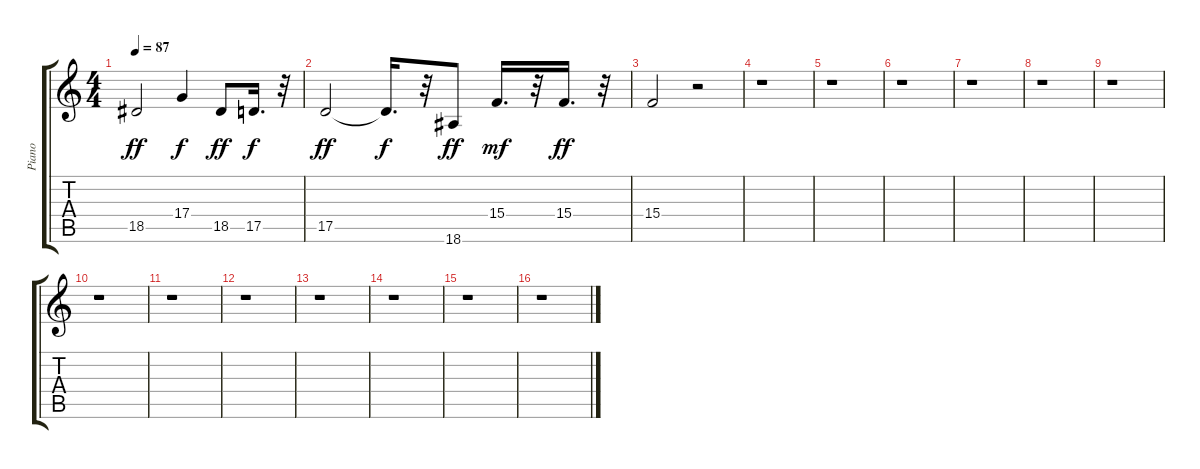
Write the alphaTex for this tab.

\track ("Piano     " "Piano     ") {instrument acousticgrandpiano}
\staff {score tabs}
\tuning (E4 B3 G3 D3 A2 E2) {hide}
\ts (4 4)
\tempo 87
\clef g2
\ks c
18.5.2{dy ff} 17.4.4{dy f} 18.5.8{dy ff} 17.5.16{d dy f} r.32 |
17.5.2{dy ff} 17.5{t}.16{d dy f} r.32 18.6.8{dy ff} 15.4.16{d dy mf} r.32 15.4.16{d dy ff} r.32 |
15.4.2 r.2 |
r.1 |
r.1 |
r.1 |
r.1 |
r.1 |
r.1 |
r.1 |
r.1 |
r.1 |
r.1 |
r.1 |
r.1 |
r.1
